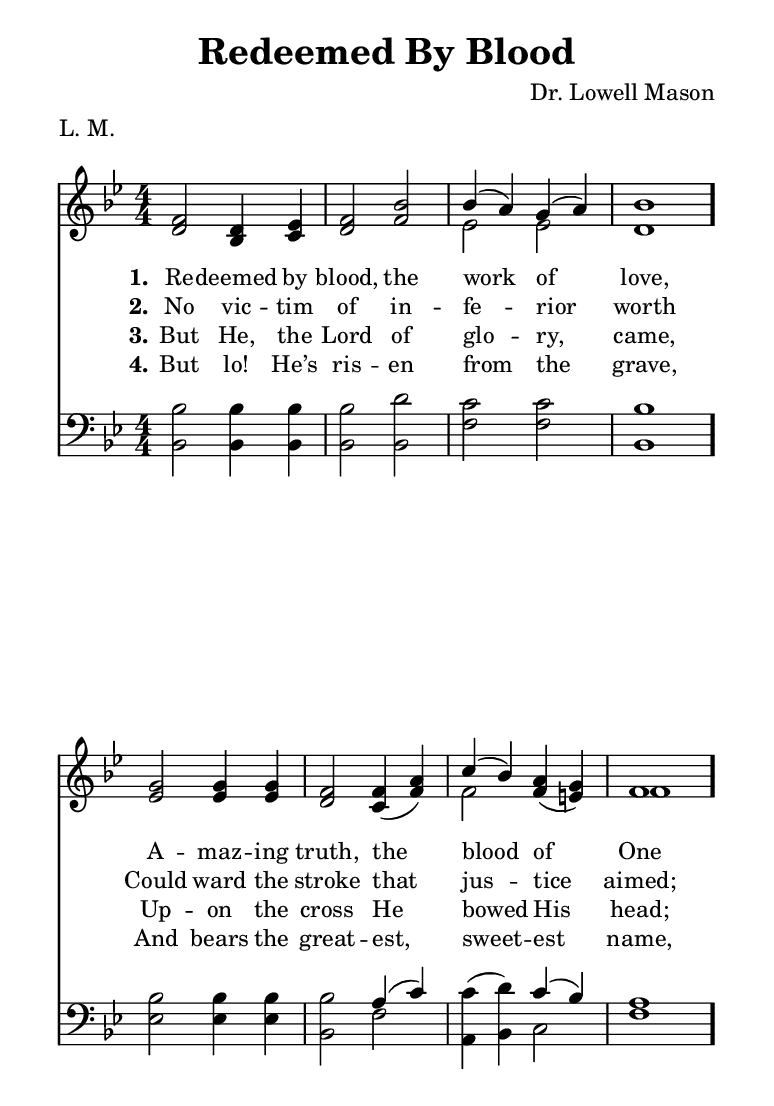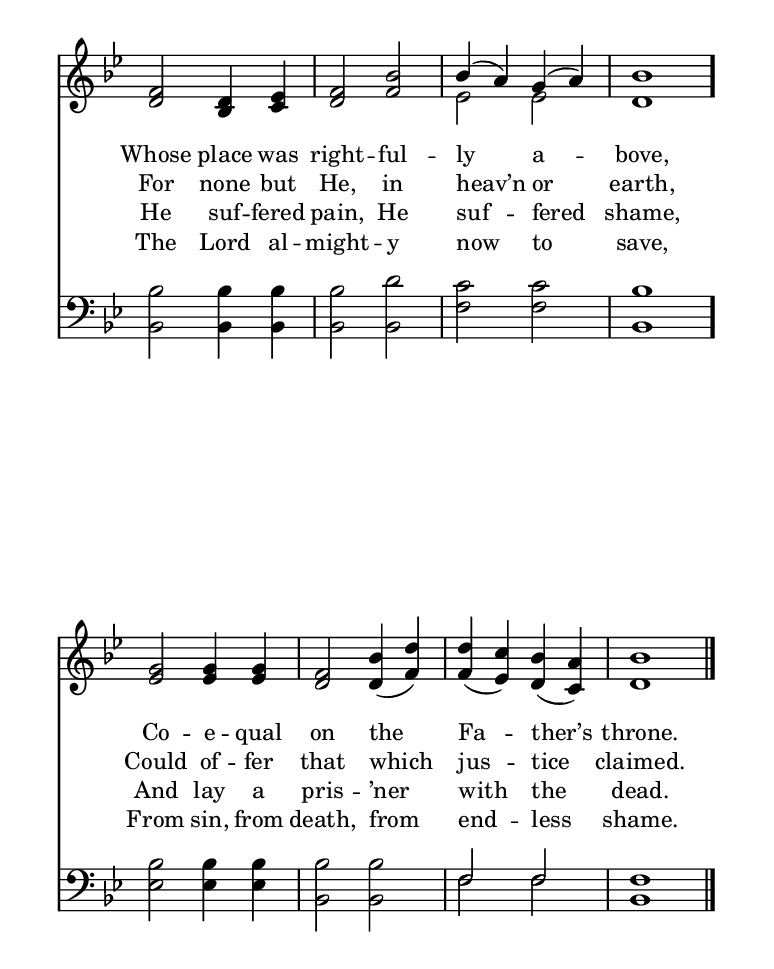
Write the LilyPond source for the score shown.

\include "common/global.ily"
\paper {
  \include "common/paper.ily"
  ragged-last-bottom = ##t
  systems-per-page = ##f
  system-count = #(cond (is-eogsized 2) (#t #f))
}

\header{
  hymnnumber = "9"
  title = "Redeemed By Blood"
  tunename = "Ernan"
  meter = "L. M."
  %poet = ""
  composer = "Dr. Lowell Mason"
  %copyright = ""
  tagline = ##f
}

patternA = { c2 c4 c4 | c2 c2 | c4( c4) c4( c4) | c1 } % Soprano lines 1, 3
patternB = { c2 c4 c4 | c2 c4( c4) | c4( c4) c4( c4) | c1 } % Soprano lines 2, 4 ; Alto line 4 ; Tenor line 2
patternC = { c2 c4 c4 | c2 c2 | c2 c2 | c1 } % Alto lines 1, 3 ; Tenor lines 1, 3, 4 ; Bass lines 1, 3, 4
patternD = { c2 c4 c4 | c2 c4( c4) | c2 c4( c4) | c1 } % Alto line 2
patternE = { c2 c4 c4 | c2 c2 | c4( c4) c2 | c1 } % Bass line 2

global = {
  \include "common/overrides.ily"
  \override Staff.TimeSignature.style = #'numbered
  \time 4/4
  \once \override Score.MetronomeMark.transparent = ##t
  \tempo 4 = 120
  \key bes \major
  \autoBeamOff
}

notesSoprano = {
\global
\relative c' {

  \changePitch \patternA { f d ees | f bes   | bes a g a | bes }
  \changePitch \patternB { g g g   | f f a   | c bes a g | f   }
  \changePitch \patternA { f d ees | f bes   | bes a g a | bes }
  \changePitch \patternB { g g g   | f bes d | d c bes a | bes }
	\bar "|."

}
}

notesAlto = {
\global
\relative e' {

  \changePitch \patternC { d bes c           | d f       | ees ees | d }
  \changePitch \patternD { ees ees ees       | d c f     | f f e   | f }
  \changePitch \patternC { d bes c           | d f       | ees ees | d }
  \changePitch \patternB { ees ees ees d d f | f ees d c | d       }

}
}

notesTenor = {
\global
\relative a {

  \changePitch \patternC { bes bes bes | bes d   | c c       | bes }
  \changePitch \patternB { bes bes bes | bes a c | c d c bes | a   }
  \changePitch \patternC { bes bes bes | bes d   | c c       | bes }
  \changePitch \patternC { bes bes bes | bes bes | f f       | f   }

}
}

notesBass = {
\global
\relative f {

  \changePitch \patternC { bes, bes bes | bes bes | f' f     | bes, }
  \changePitch \patternE { ees ees ees  | bes f'  | a, bes c | f    }
  \changePitch \patternC { bes, bes bes | bes bes | f' f     | bes, }
  \changePitch \patternC { ees ees ees  | bes bes | f' f     | bes, }

}
}

wordsA = \lyricmode {
\set stanza = "1."

  Re -- deemed by blood, the work of love, \bar "."
  A -- maz -- ing truth, the blood of One \bar "." \break
  Whose place was right -- ful -- ly a -- bove, \bar "."
  Co -- e -- qual on the Fa -- ther’s throne.

}

wordsB = \lyricmode {
\set stanza = "2."

  No vic -- tim of in -- fe -- rior worth
  Could ward the stroke that jus -- tice aimed;
  For none but He, in heav’n or earth,
  Could of -- fer that which jus -- tice claimed.
}

wordsC = \lyricmode {
\set stanza = "3."

  But He, the Lord of glo -- ry, came,
  Up -- on the cross He bowed His head;
  He suf -- fered pain, He suf -- fered shame,
  And lay a pris -- ’ner with the dead.

}

wordsD = \lyricmode {
\set stanza = "4."

  But lo! He’s ris -- en from the grave,
  And bears the great -- est, sweet -- est name,
  The Lord al -- might -- y now to save,
  From sin, from death, from end -- less shame.

}


\score {
  \context ChoirStaff <<
    \context Staff = upper <<
      \set Staff.autoBeaming = ##f
      \set ChoirStaff.systemStartDelimiter = #'SystemStartBar
      \set ChoirStaff.printPartCombineTexts = ##f
      \partcombine #'(2 . 9) \notesSoprano \notesAlto
      \context NullVoice = sopranos { \voiceOne << \notesSoprano >> }
      \context NullVoice = altos { \voiceTwo << \notesAlto >> }
      \context Lyrics = one   \lyricsto sopranos \wordsA
      \context Lyrics = two   \lyricsto sopranos \wordsB
      \context Lyrics = three \lyricsto sopranos \wordsC
      \context Lyrics = four  \lyricsto sopranos \wordsD
      %\context Lyrics = five  \lyricsto sopranos \wordsE
    >>
    \context Staff = men <<
      \clef bass
      \set ChoirStaff.printPartCombineTexts = ##f
      \partcombine #'(2 . 9) \notesTenor \notesBass
      \context NullVoice = tenors { \voiceOne << \notesTenor >> }
      \context NullVoice = basses { \voiceTwo << \notesBass >> }
    >>
  >>
  \layout {
    \include "common/layout.ily"
  }
  \midi{
    \include "common/midi.ily"
  }
}

\version "2.19.49"  % necessary for upgrading to future LilyPond versions.

% vi:set et ts=2 sw=2 ai nocindent syntax=lilypond:
